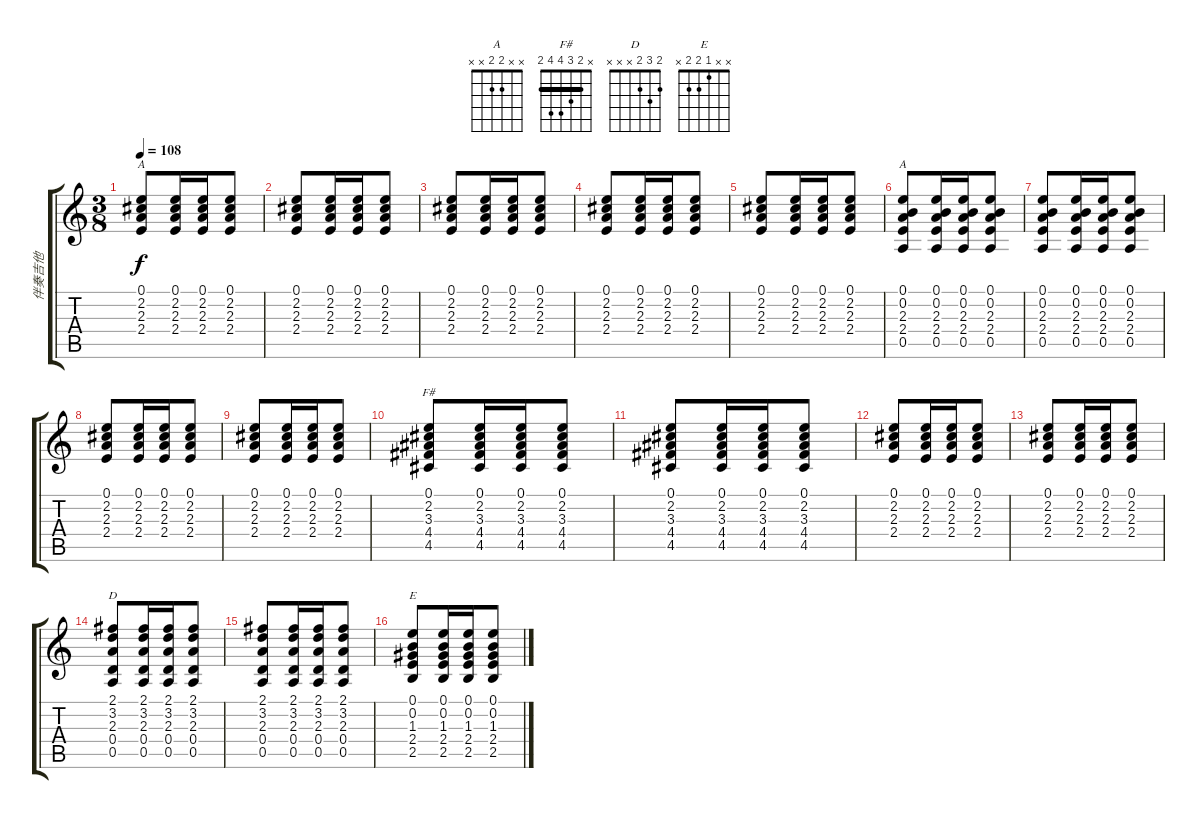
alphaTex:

\track ("伴奏吉他" "伴奏吉他") {instrument acousticguitarnylon}
\staff {score tabs}
\tuning (E4 B3 G3 D3 A2 E2) {hide}
\chord ("A" 0 2 2 2 0 0)
\chord ("A" x x 2 2 x x)
\chord ("F#" x 2 3 4 4 2) {barre 2}
\chord ("D" 2 3 2 x x x)
\chord ("E" x x 1 2 2 x)
\ts (3 8)
\tempo 108
\clef g2
\ks c
(0.1 2.2 2.3 2.4).8{ch "A" dy f} (0.1 2.2 2.3 2.4).16 (0.1 2.2 2.3 2.4).16 (0.1 2.2 2.3 2.4).8 |
(0.1 2.2 2.3 2.4).8 (0.1 2.2 2.3 2.4).16 (0.1 2.2 2.3 2.4).16 (0.1 2.2 2.3 2.4).8 |
(0.1 2.2 2.3 2.4).8 (0.1 2.2 2.3 2.4).16 (0.1 2.2 2.3 2.4).16 (0.1 2.2 2.3 2.4).8 |
(0.1 2.2 2.3 2.4).8 (0.1 2.2 2.3 2.4).16 (0.1 2.2 2.3 2.4).16 (0.1 2.2 2.3 2.4).8 |
(0.1 2.2 2.3 2.4).8 (0.1 2.2 2.3 2.4).16 (0.1 2.2 2.3 2.4).16 (0.1 2.2 2.3 2.4).8 |
(0.1 0.2 2.3 2.4 0.5).8{ch "A"} (0.1 0.2 2.3 2.4 0.5).16 (0.1 0.2 2.3 2.4 0.5).16 (0.1 0.2 2.3 2.4 0.5).8 |
(0.1 0.2 2.3 2.4 0.5).8 (0.1 0.2 2.3 2.4 0.5).16 (0.1 0.2 2.3 2.4 0.5).16 (0.1 0.2 2.3 2.4 0.5).8 |
(0.1 2.2 2.3 2.4).8 (0.1 2.2 2.3 2.4).16 (0.1 2.2 2.3 2.4).16 (0.1 2.2 2.3 2.4).8 |
(0.1 2.2 2.3 2.4).8 (0.1 2.2 2.3 2.4).16 (0.1 2.2 2.3 2.4).16 (0.1 2.2 2.3 2.4).8 |
(0.1 2.2 3.3 4.4 4.5).8{ch "F#"} (0.1 2.2 3.3 4.4 4.5).16 (0.1 2.2 3.3 4.4 4.5).16 (0.1 2.2 3.3 4.4 4.5).8 |
(0.1 2.2 3.3 4.4 4.5).8 (0.1 2.2 3.3 4.4 4.5).16 (0.1 2.2 3.3 4.4 4.5).16 (0.1 2.2 3.3 4.4 4.5).8 |
(0.1 2.2 2.3 2.4).8 (0.1 2.2 2.3 2.4).16 (0.1 2.2 2.3 2.4).16 (0.1 2.2 2.3 2.4).8 |
(0.1 2.2 2.3 2.4).8 (0.1 2.2 2.3 2.4).16 (0.1 2.2 2.3 2.4).16 (0.1 2.2 2.3 2.4).8 |
(2.1 3.2 2.3 0.4 0.5).8{ch "D"} (2.1 3.2 2.3 0.4 0.5).16 (2.1 3.2 2.3 0.4 0.5).16 (2.1 3.2 2.3 0.4 0.5).8 |
(2.1 3.2 2.3 0.4 0.5).8 (2.1 3.2 2.3 0.4 0.5).16 (2.1 3.2 2.3 0.4 0.5).16 (2.1 3.2 2.3 0.4 0.5).8 |
(0.1 0.2 1.3 2.4 2.5).8{ch "E"} (0.1 0.2 1.3 2.4 2.5).16 (0.1 0.2 1.3 2.4 2.5).16 (0.1 0.2 1.3 2.4 2.5).8
